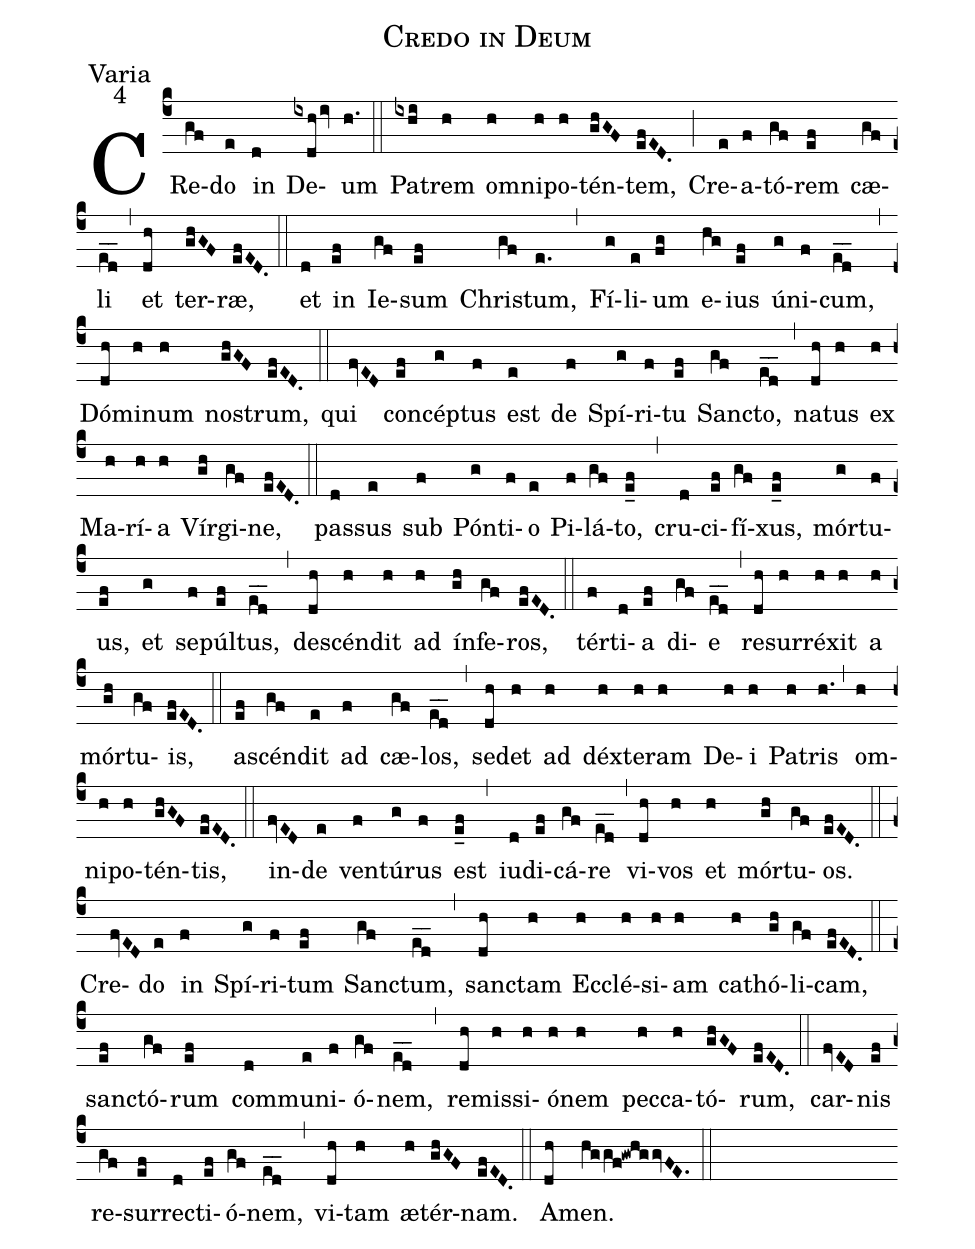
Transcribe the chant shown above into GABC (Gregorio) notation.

name:Credo in Deum;
office-part:Varia;
mode:4;
%%
(c4) CRe(gf)do(e) in(d) De(ixdhiv)um(h.) (::) Pa(ixhi)trem(h) om(h)ni(h)po(h)tén(ghGF)tem,(efED.) (;)
Cre(e)a(f)tó(gf)rem(ef) cæ(gf)li(ed__) (,) et(dh) ter(ghGF)ræ,(efED.) (::)
et(d) in(ef) Ie(gf)sum(ef) Chri(gf)stum,(e.) (,) Fí(g)li(e)um(fg) e(hg)ius(ef) ú(g)ni(f)cum,(ed__) (,)
Dó(dh)mi(h)num(h) no(ghGF)strum,(efED.) (::)
qui(fvED) con(ef)cép(g)tus(f) est(e) de(f) Spí(g)ri(f)tu(ef) San(gf)cto,(ed__) (,)
na(dh)tus(h) ex(h) Ma(h)rí(h)a(h) Vír(gh)gi(gf)ne,(efED.) (::)
pas(d)sus(e) sub(f) Pón(g)ti(f)o(e) Pi(f)lá(gf)to,(e_f) (,)
cru(d)ci(ef)fí(gf)xus,(e_f) mór(g)tu(f)us,(ef) et(g) se(f)púl(ef)tus,(ed__) (,)
de(dh)scén(h)dit(h) ad(h) ín(gh)fe(gf)ros,(efED.) (::)
tér(f)ti(d)a(ef) di(gf)e(ed__) (,) re(dh)sur(h)ré(h)xit(h) a(h) mór(gh)tu(gf)is,(efED.) (::)
a(ef)scén(gf)dit(e) ad(f) cæ(gf)los,(ed__) (,)
se(dh)det(h) ad(h) déx(h)te(h)ram(h) De(h)i(h) Pa(h)tris(h.) (,) om(h)ni(h)po(h)tén(ghGF)tis,(efED.) (::)
in(fvED)de(e) ven(f)tú(g)rus(f) est(e_f) (,) iu(d)di(ef)cá(gf)re(ed__) (,) vi(dh)vos(h) et(h) mór(gh)tu(gf)os.(efED.) (::)
Cre(fvED)do(e) in(f) Spí(g)ri(f)tum(ef) San(gf)ctum,(ed__) (,)
san(dh)ctam(h) Ec(h)clé(h)si(h)am(h) ca(h)thó(gh)li(gf)cam,(efED.) (::)
san(ef)ctó(gf)rum(ef) com(d)mu(e)ni(f)ó(gf)nem,(ed__) (,)
re(dh)mis(h)si(h)ó(h)nem(h) pec(h)ca(h)tó(ghGF)rum,(efED.) (::)
car(fvED)nis(ef) re(gf)sur(ef)re(d)cti(ef)ó(gf)nem,(ed__) (,)
vi(dh)tam(h) æ(h)tér(ghGF)nam.(efED.) (::) A(dh)men.(hggf!gw!h!ggvFE.) (::)
